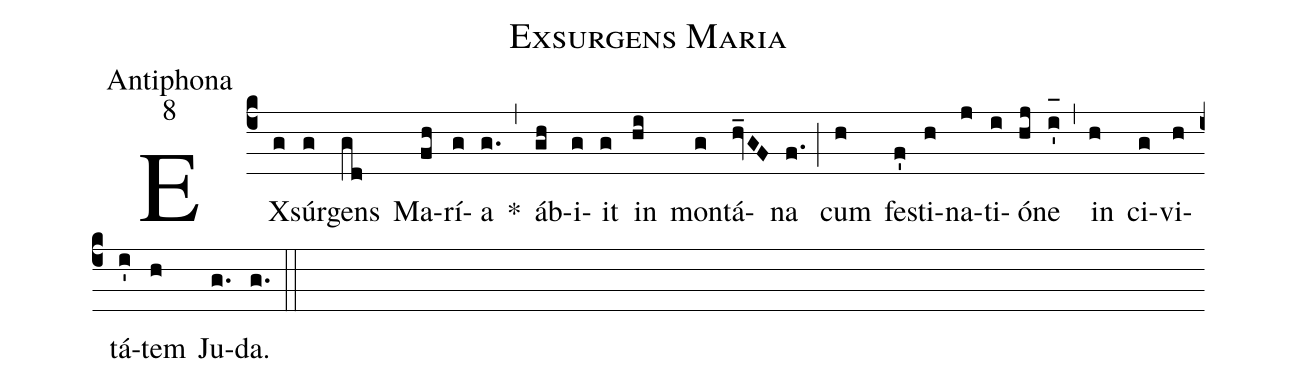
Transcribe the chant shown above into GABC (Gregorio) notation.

name:Exsurgens Maria;
office-part:Antiphona;
mode:8;
%%
(c4) EX(g)súr(g)gens(gd) Ma(fh)rí(g)a(g.) *(,) áb(gh)i(g)it(g) in(hi) mon(g)tá(hv_GF)na(f.) (;) cum(h) fe(f')sti(h)na(j)ti(i)ó(hj)ne(i'_[oh:h]) (,) in(h) ci(g)vi(h)tá(i')tem(h) Ju(g.)da.(g.) (::)

%<eu>E(j) u(j) o(i) u(j) a(h) e.</eu>(g.) (::)
